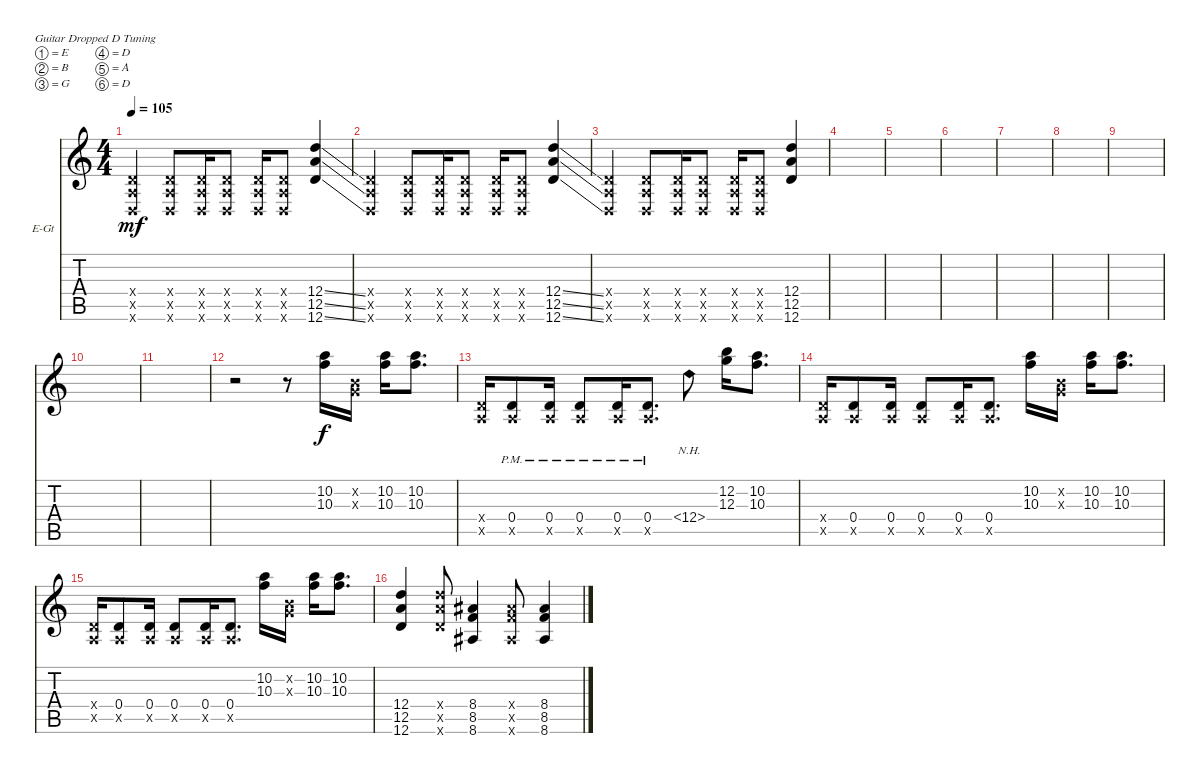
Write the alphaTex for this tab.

\defaultSystemsLayout 4
\bracketExtendMode nobrackets
\firstSystemTrackNameOrientation horizontal
\otherSystemsTrackNameOrientation horizontal
\track ("Stone Gossard (Drop D)" "E-Gt") {instrument overdrivenguitar}
\staff {score tabs}
\tuning (E4 B3 G3 D3 A2 D2)
\ts (4 4)
\tempo 105
\clef g2
\scale
0.25
\ks c
(0.4{x} 0.5{x} 0.6{x}).4{dy mf} (0.4{x} 0.5{x} 0.6{x}).8 (0.4{x} 0.5{x} 0.6{x}).16 (0.4{x} 0.5{x} 0.6{x}).8 (0.4{x} 0.5{x} 0.6{x}).16 (0.4{x} 0.5{x} 0.6{x}).8 (12.4{ss} 12.5{ss} 12.6{ss}).4 |
\scale
0.25 (0.4{x} 0.5{x} 0.6{x}).4 (0.4{x} 0.5{x} 0.6{x}).8 (0.4{x} 0.5{x} 0.6{x}).16 (0.4{x} 0.5{x} 0.6{x}).8 (0.4{x} 0.5{x} 0.6{x}).16 (0.4{x} 0.5{x} 0.6{x}).8 (12.4{ss} 12.5{ss} 12.6{ss}).4 |
\scale
0.25 (0.4{x} 0.5{x} 0.6{x}).4 (0.4{x} 0.5{x} 0.6{x}).8 (0.4{x} 0.5{x} 0.6{x}).16 (0.4{x} 0.5{x} 0.6{x}).8 (0.4{x} 0.5{x} 0.6{x}).16 (0.4{x} 0.5{x} 0.6{x}).8 (12.4 12.5 12.6).4 |
\scale
0.25 |
\scale
0.25 |
\scale
0.25 |
\scale
0.25 |
\scale
0.25 |
\scale
0.25 |
\scale
0.25 |
\scale
0.25 |
\scale
0.25 r.2 r.8 (10.2 10.3).16{dy f} (0.2{x} 0.3{x}).16 (10.2 10.3).16 (10.2 10.3).8{d} |
\scale
0.25 (0.4{x} 0.5{x}).16 (0.4{pm} 0.5{x}).8 (0.4{pm} 0.5{x}).16 (0.4{pm} 0.5{x}).8 (0.4{pm} 0.5{x}).16 (0.4{pm} 0.5{x}).8{d} 12.4{nh}.8 (12.2 12.3).16 (10.2 10.3).8{d} |
\scale
0.25 (0.4{x} 0.5{x}).16 (0.4 0.5{x}).8 (0.4 0.5{x}).16 (0.4 0.5{x}).8 (0.4 0.5{x}).16 (0.4 0.5{x}).8{d} (10.2 10.3).16 (0.2{x} 0.3{x}).16 (10.2 10.3).16 (10.2 10.3).8{d} |
\scale
0.25 (0.4{x} 0.5{x}).16 (0.4 0.5{x}).8 (0.4 0.5{x}).16 (0.4 0.5{x}).8 (0.4 0.5{x}).16 (0.4 0.5{x}).8{d} (10.2 10.3).16 (0.2{x} 0.3{x}).16 (10.2 10.3).16 (10.2 10.3).8{d} |
\scale
0.25 (12.4 12.5 12.6).4 (12.4{x} 12.5{x} 12.6{x}).8 (8.4 8.5 8.6).4 (8.4{x} 8.5{x} 8.6{x}).8 (8.4 8.5 8.6).4
